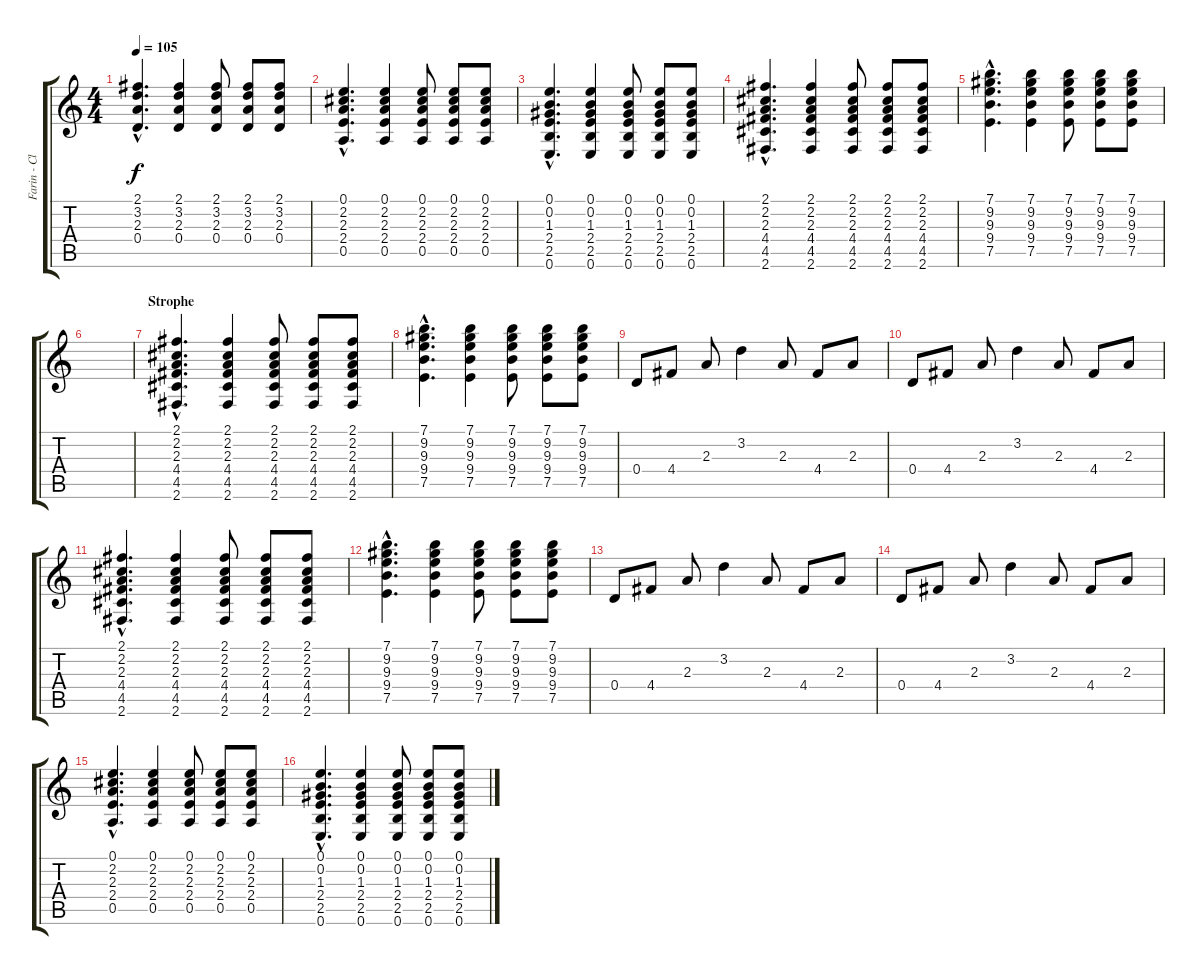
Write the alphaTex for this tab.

\track ("Farin - Clean" "Farin - Cl") {instrument acousticguitarsteel}
\staff {score tabs}
\tuning (E4 B3 G3 D3 A2 E2) {hide}
\ts (4 4)
\tempo 105
\clef g2
\ks c
(2.1{hac} 3.2{hac} 2.3{hac} 0.4{hac}).4{d dy f} (2.1 3.2 2.3 0.4).4 (2.1 3.2 2.3 0.4).8 (2.1 3.2 2.3 0.4).8 (2.1 3.2 2.3 0.4).8 |
(0.1{hac} 2.2{hac} 2.3{hac} 2.4{hac} 0.5{hac}).4{d} (0.1 2.2 2.3 2.4 0.5).4 (0.1 2.2 2.3 2.4 0.5).8 (0.1 2.2 2.3 2.4 0.5).8 (0.1 2.2 2.3 2.4 0.5).8 |
(0.1{hac} 0.2{hac} 1.3{hac} 2.4{hac} 2.5{hac} 0.6{hac}).4{d} (0.1 0.2 1.3 2.4 2.5 0.6).4 (0.1 0.2 1.3 2.4 2.5 0.6).8 (0.1 0.2 1.3 2.4 2.5 0.6).8 (0.1 0.2 1.3 2.4 2.5 0.6).8 |
(2.1{hac} 2.2{hac} 2.3{hac} 4.4{hac} 4.5{hac} 2.6{hac}).4{d} (2.1 2.2 2.3 4.4 4.5 2.6).4 (2.1 2.2 2.3 4.4 4.5 2.6).8 (2.1 2.2 2.3 4.4 4.5 2.6).8 (2.1 2.2 2.3 4.4 4.5 2.6).8 |
(7.1{hac} 9.2{hac} 9.3{hac} 9.4{hac} 7.5{hac}).4{d} (7.1 9.2 9.3 9.4 7.5).4 (7.1 9.2 9.3 9.4 7.5).8 (7.1 9.2 9.3 9.4 7.5).8 (7.1 9.2 9.3 9.4 7.5).8 |
|
\section ("" "Strophe")
(2.1{hac} 2.2{hac} 2.3{hac} 4.4{hac} 4.5{hac} 2.6{hac}).4{d} (2.1 2.2 2.3 4.4 4.5 2.6).4 (2.1 2.2 2.3 4.4 4.5 2.6).8 (2.1 2.2 2.3 4.4 4.5 2.6).8 (2.1 2.2 2.3 4.4 4.5 2.6).8 |
(7.1{hac} 9.2{hac} 9.3{hac} 9.4{hac} 7.5{hac}).4{d} (7.1 9.2 9.3 9.4 7.5).4 (7.1 9.2 9.3 9.4 7.5).8 (7.1 9.2 9.3 9.4 7.5).8 (7.1 9.2 9.3 9.4 7.5).8 |
0.4.8 4.4.8 2.3.8 3.2.4 2.3.8 4.4.8 2.3.8 |
0.4.8 4.4.8 2.3.8 3.2.4 2.3.8 4.4.8 2.3.8 |
(2.1{hac} 2.2{hac} 2.3{hac} 4.4{hac} 4.5{hac} 2.6{hac}).4{d} (2.1 2.2 2.3 4.4 4.5 2.6).4 (2.1 2.2 2.3 4.4 4.5 2.6).8 (2.1 2.2 2.3 4.4 4.5 2.6).8 (2.1 2.2 2.3 4.4 4.5 2.6).8 |
(7.1{hac} 9.2{hac} 9.3{hac} 9.4{hac} 7.5{hac}).4{d} (7.1 9.2 9.3 9.4 7.5).4 (7.1 9.2 9.3 9.4 7.5).8 (7.1 9.2 9.3 9.4 7.5).8 (7.1 9.2 9.3 9.4 7.5).8 |
0.4.8 4.4.8 2.3.8 3.2.4 2.3.8 4.4.8 2.3.8 |
0.4.8 4.4.8 2.3.8 3.2.4 2.3.8 4.4.8 2.3.8 |
(0.1{hac} 2.2{hac} 2.3{hac} 2.4{hac} 0.5{hac}).4{d} (0.1 2.2 2.3 2.4 0.5).4 (0.1 2.2 2.3 2.4 0.5).8 (0.1 2.2 2.3 2.4 0.5).8 (0.1 2.2 2.3 2.4 0.5).8 |
(0.1{hac} 0.2{hac} 1.3{hac} 2.4{hac} 2.5{hac} 0.6{hac}).4{d} (0.1 0.2 1.3 2.4 2.5 0.6).4 (0.1 0.2 1.3 2.4 2.5 0.6).8 (0.1 0.2 1.3 2.4 2.5 0.6).8 (0.1 0.2 1.3 2.4 2.5 0.6).8
